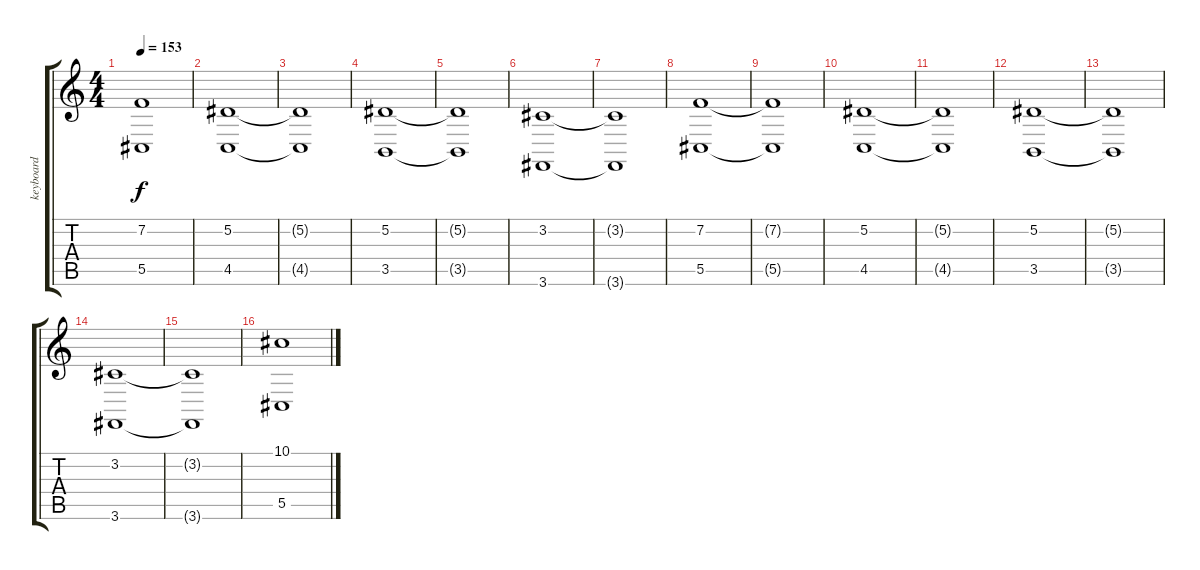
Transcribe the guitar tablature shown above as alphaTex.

\track ("keyboard" "keyboard") {instrument electricpiano1}
\staff {score tabs}
\tuning (Eb4 Bb3 Gb3 Db3 Ab2 Eb2) {hide}
\ts (4 4)
\tempo 153
\clef g2
\ks c
(7.2{t} 5.5{t}).1{dy f} |
(5.2 4.5).1 |
(5.2{t} 4.5{t}).1 |
(5.2 3.5).1 |
(5.2{t} 3.5{t}).1 |
(3.2 3.6).1 |
(3.2{t} 3.6{t}).1 |
(7.2 5.5).1 |
(7.2{t} 5.5{t}).1 |
(5.2 4.5).1 |
(5.2{t} 4.5{t}).1 |
(5.2 3.5).1 |
(5.2{t} 3.5{t}).1 |
(3.2 3.6).1 |
(3.2{t} 3.6{t}).1 |
(10.1 5.5).1
